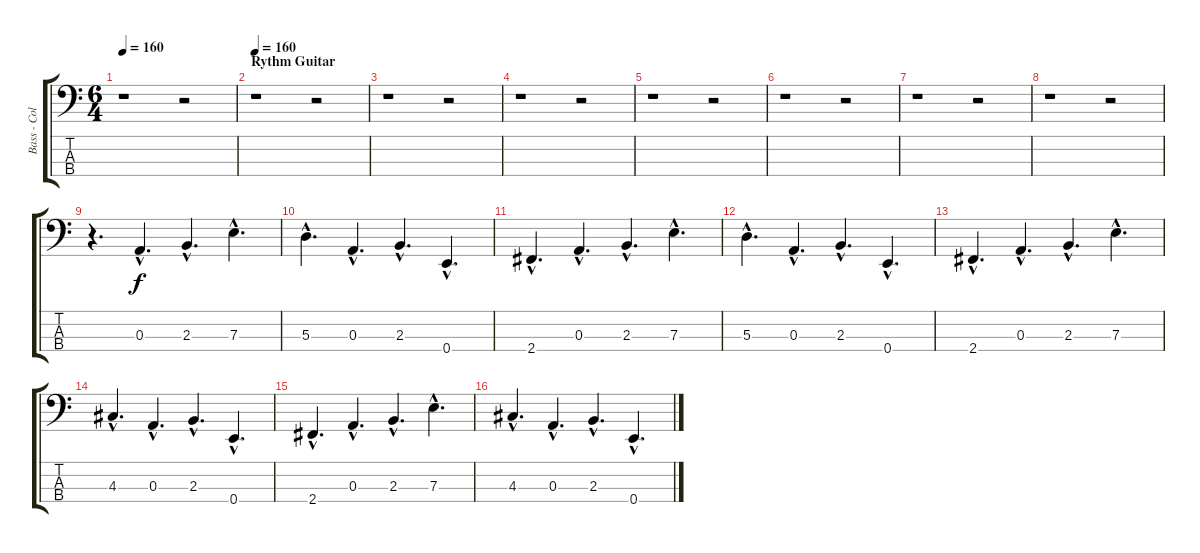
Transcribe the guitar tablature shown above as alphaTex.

\track ("Bass - Colin Greenwood" "Bass - Col") {instrument electricbassfinger}
\staff {score tabs}
\tuning (G2 D2 A1 E1) {hide}
\ts (6 4)
\tempo 160
\clef f4
\ks c
r.1{dy f} r.2 |
\section ("" "Rythm Guitar")
\tempo 160
r.1 r.2 |
r.1 r.2 |
r.1 r.2 |
r.1 r.2 |
r.1 r.2 |
r.1 r.2 |
r.1 r.2 |
r.4{d} 0.3{hac}.4{d} 2.3{hac}.4{d} 7.3{hac}.4{d} |
5.3{hac}.4{d} 0.3{hac}.4{d} 2.3{hac}.4{d} 0.4{hac}.4{d} |
2.4{hac}.4{d} 0.3{hac}.4{d} 2.3{hac}.4{d} 7.3{hac}.4{d} |
5.3{hac}.4{d} 0.3{hac}.4{d} 2.3{hac}.4{d} 0.4{hac}.4{d} |
2.4{hac}.4{d} 0.3{hac}.4{d} 2.3{hac}.4{d} 7.3{hac}.4{d} |
4.3{hac}.4{d} 0.3{hac}.4{d} 2.3{hac}.4{d} 0.4{hac}.4{d} |
2.4{hac}.4{d} 0.3{hac}.4{d} 2.3{hac}.4{d} 7.3{hac}.4{d} |
4.3{hac}.4{d} 0.3{hac}.4{d} 2.3{hac}.4{d} 0.4{hac}.4{d}
